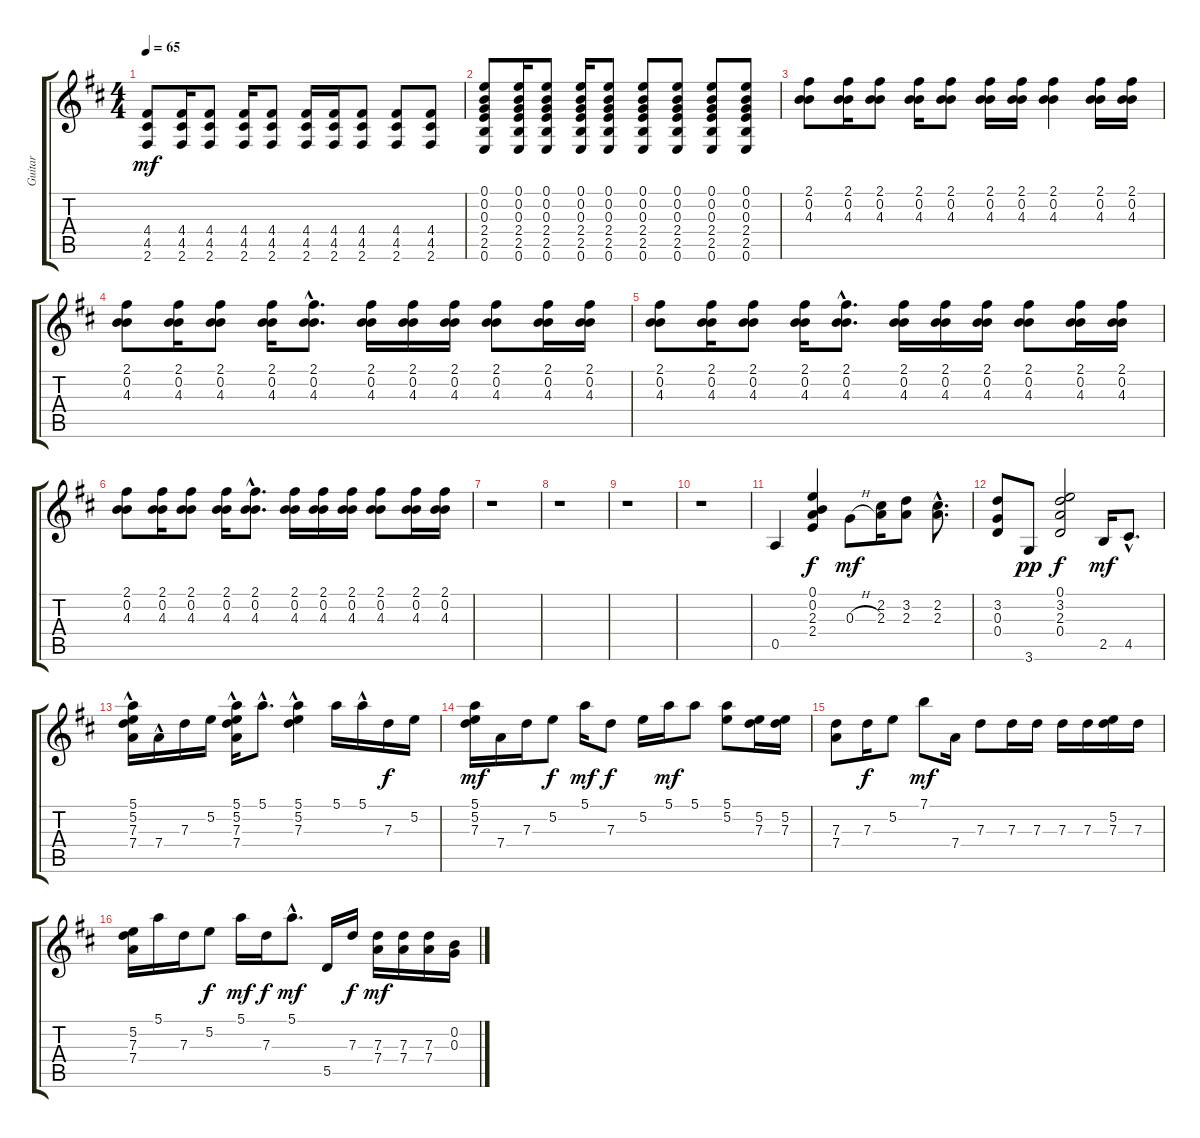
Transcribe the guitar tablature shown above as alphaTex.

\track ("Guitar" "Guitar") {instrument electricguitarclean}
\staff {score tabs}
\tuning (E4 B3 G3 D3 A2 E2) {hide}
\ts (4 4)
\tempo 65
\clef g2
\ks bminor
(4.4 4.5 2.6).8{dy mf} (4.4 4.5 2.6).16 (4.4 4.5 2.6).8 (4.4 4.5 2.6).16 (4.4 4.5 2.6).8 (4.4 4.5 2.6).16 (4.4 4.5 2.6).16 (4.4 4.5 2.6).8 (4.4 4.5 2.6).8 (4.4 4.5 2.6).8 |
(0.1 0.2 0.3 2.4 2.5 0.6).8 (0.1 0.2 0.3 2.4 2.5 0.6).16 (0.1 0.2 0.3 2.4 2.5 0.6).8 (0.1 0.2 0.3 2.4 2.5 0.6).16 (0.1 0.2 0.3 2.4 2.5 0.6).8 (0.1 0.2 0.3 2.4 2.5 0.6).8 (0.1 0.2 0.3 2.4 2.5 0.6).8 (0.1 0.2 0.3 2.4 2.5 0.6).8 (0.1 0.2 0.3 2.4 2.5 0.6).8 |
(2.1 0.2 4.3).8 (2.1 0.2 4.3).16 (2.1 0.2 4.3).8 (2.1 0.2 4.3).16 (2.1 0.2 4.3).8 (2.1 0.2 4.3).16 (2.1 0.2 4.3).16 (2.1 0.2 4.3).4 (2.1 0.2 4.3).16 (2.1 0.2 4.3).16 |
(2.1 0.2 4.3).8 (2.1 0.2 4.3).16 (2.1 0.2 4.3).8 (2.1 0.2 4.3).16 (2.1{hac} 0.2{hac} 4.3{hac}).8{d} (2.1 0.2 4.3).16 (2.1 0.2 4.3).16 (2.1 0.2 4.3).16 (2.1 0.2 4.3).8 (2.1 0.2 4.3).16 (2.1 0.2 4.3).16 |
(2.1 0.2 4.3).8 (2.1 0.2 4.3).16 (2.1 0.2 4.3).8 (2.1 0.2 4.3).16 (2.1{hac} 0.2{hac} 4.3{hac}).8{d} (2.1 0.2 4.3).16 (2.1 0.2 4.3).16 (2.1 0.2 4.3).16 (2.1 0.2 4.3).8 (2.1 0.2 4.3).16 (2.1 0.2 4.3).16 |
(2.1 0.2 4.3).8 (2.1 0.2 4.3).16 (2.1 0.2 4.3).8 (2.1 0.2 4.3).16 (2.1{hac} 0.2{hac} 4.3{hac}).8{d} (2.1 0.2 4.3).16 (2.1 0.2 4.3).16 (2.1 0.2 4.3).16 (2.1 0.2 4.3).8 (2.1 0.2 4.3).16 (2.1 0.2 4.3).16 |
r.1 |
r.1 |
r.1 |
r.1 |
0.5.4 (0.1 0.2 2.3 2.4).4{dy f} 0.3{h}.8{dy mf} (2.2 2.3).16 (3.2 2.3).8 (2.2{hac} 2.3{hac}).8{d} |
(3.2 0.3 0.4).8 3.6.8{dy pp} (0.1 3.2 2.3 0.4).2{dy f} 2.5.16{dy mf} 4.5{hac}.8{d} |
(5.1 5.2{hac} 7.3 7.4).16 7.4{hac}.16 7.3.16 5.2.16 (5.1 5.2 7.3 7.4{hac}).16 5.1{hac}.8{d} (5.1 5.2{hac} 7.3{hac}).4 5.1.16 5.1{hac}.16 7.3.16{dy f} 5.2.16 |
(5.1 5.2 7.3).16{dy mf} 7.4.16 7.3.16 5.2.8{dy f} 5.1.16{dy mf} 7.3.8{dy f} 5.2.16 5.1.16{dy mf} 5.1.8 (5.1 5.2).8 (5.2 7.3).16 (5.2 7.3).16 |
(7.3 7.4).8 7.3.16{dy f} 5.2.8 7.1.8{dy mf} 7.4.16 7.3.8 7.3.16 7.3.16 7.3.16 7.3.16 (5.2 7.3).16 7.3.16 |
(5.2 7.3 7.4).16 5.1.16 7.3.16 5.2.8{dy f} 5.1.16{dy mf} 7.3.16{dy f} 5.1{hac}.8{d dy mf} 5.5.16 7.3.16{dy f} (7.3 7.4).16{dy mf} (7.3 7.4).16 (7.3 7.4).16 (0.2 0.3).16
